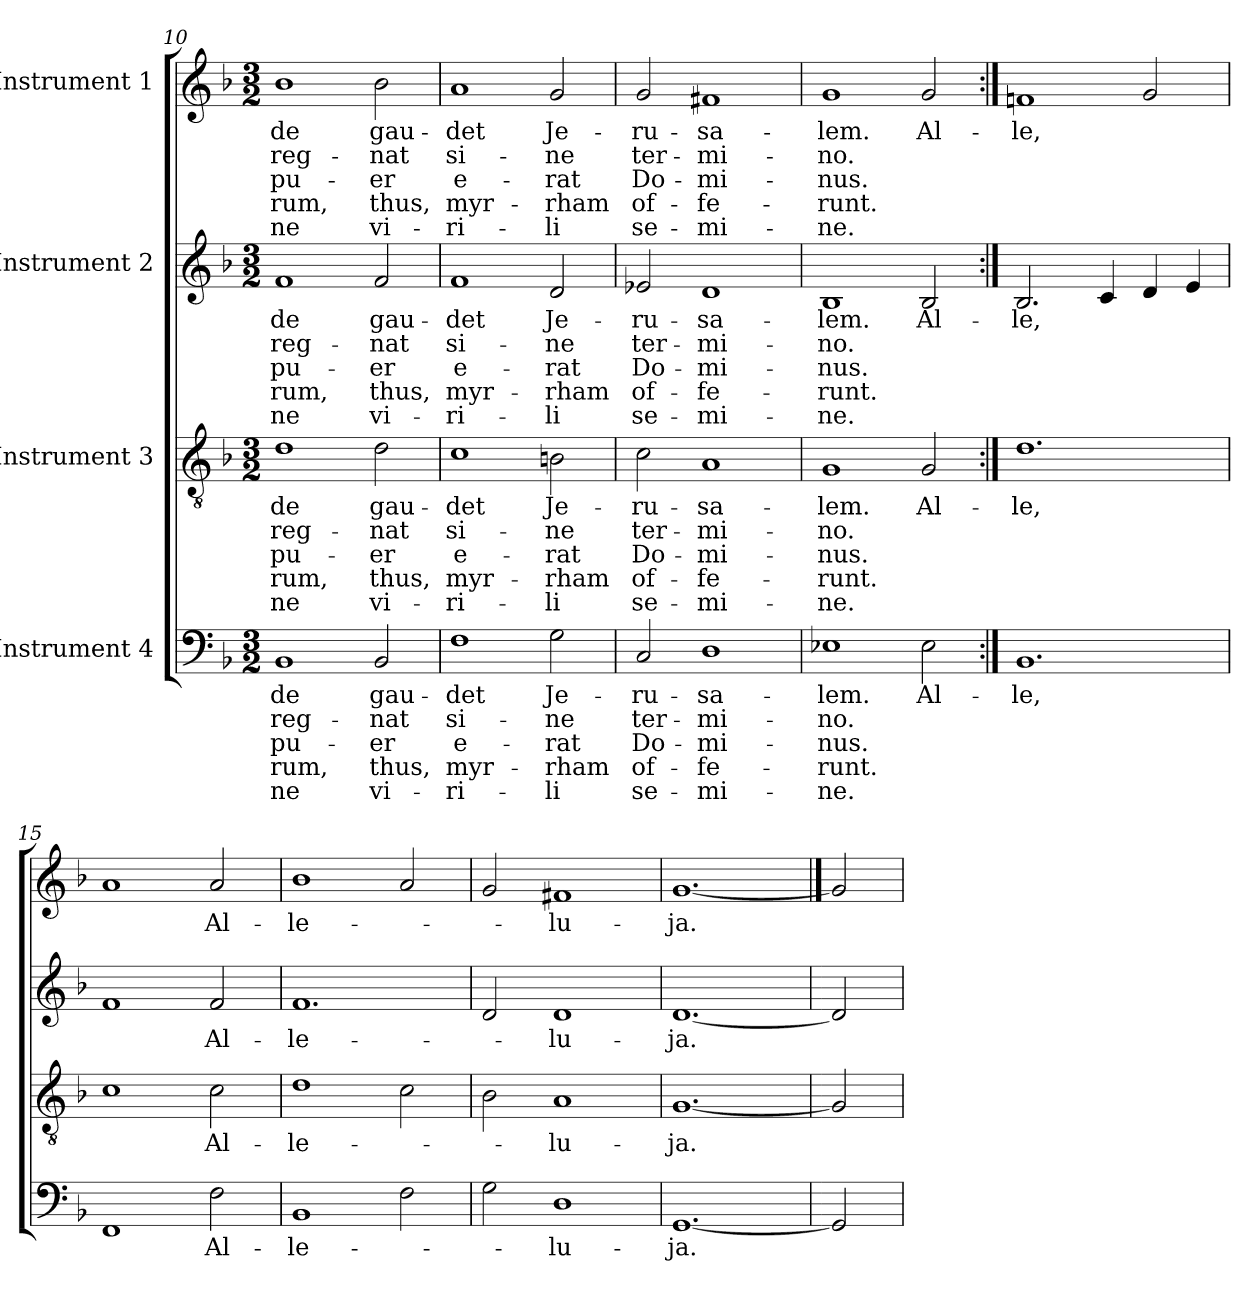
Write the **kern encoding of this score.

**kern	**text	**text	**text	**text	**text	**kern	**text	**text	**text	**text	**text	**kern	**text	**text	**text	**text	**text	**kern	**text	**text	**text	**text	**text
*part4	*part4	*part4	*part4	*part4	*part4	*part3	*part3	*part3	*part3	*part3	*part3	*part2	*part2	*part2	*part2	*part2	*part2	*part1	*part1	*part1	*part1	*part1	*part1
*staff4	*staff4	*staff4	*staff4	*staff4	*staff4	*staff3	*staff3	*staff3	*staff3	*staff3	*staff3	*staff2	*staff2	*staff2	*staff2	*staff2	*staff2	*staff1	*staff1	*staff1	*staff1	*staff1	*staff1
*I"Instrument 4	*	*	*	*	*	*I"Instrument 3	*	*	*	*	*	*I"Instrument 2	*	*	*	*	*	*I"Instrument 1	*	*	*	*	*
!!LO:LB:g=z
*clefF4	*	*	*	*	*	*clefGv2	*	*	*	*	*	*clefG2	*	*	*	*	*	*clefG2	*	*	*	*	*
*k[b-]	*	*	*	*	*	*k[b-]	*	*	*	*	*	*k[b-]	*	*	*	*	*	*k[b-]	*	*	*	*	*
*F:	*	*	*	*	*	*F:	*	*	*	*	*	*F:	*	*	*	*	*	*F:	*	*	*	*	*
*M3/2	*	*	*	*	*	*M3/2	*	*	*	*	*	*M3/2	*	*	*	*	*	*M3/2	*	*	*	*	*
=10	=10	=10	=10	=10	=10	=10	=10	=10	=10	=10	=10	=10	=10	=10	=10	=10	=10	=10	=10	=10	=10	=10	=10
!	!LO:LY:b:cj	!LO:LY:b:cj	!LO:LY:b:cj	!LO:LY:b:cj	!LO:LY:b:cj	!	!LO:LY:b:cj	!LO:LY:b:cj	!LO:LY:b:cj	!LO:LY:b:cj	!LO:LY:b:cj	!	!LO:LY:b:cj	!LO:LY:b:cj	!LO:LY:b:cj	!LO:LY:b:cj	!LO:LY:b:cj	!	!LO:LY:b:cj	!LO:LY:b:cj	!LO:LY:b:cj	!LO:LY:b:cj	!LO:LY:b:cj
1BB-	-de	reg-	-pu-	-rum,	ne	1d	-de	reg-	-pu-	-rum,	ne	1f	-de	reg-	-pu-	-rum,	ne	1b-	-de	reg-	-pu-	-rum,	ne
!	!LO:LY:b:cj	!LO:LY:b:cj	!LO:LY:b:cj	!LO:LY:b:cj	!LO:LY:b:cj	!	!LO:LY:b:cj	!LO:LY:b:cj	!LO:LY:b:cj	!LO:LY:b:cj	!LO:LY:b:cj	!	!LO:LY:b:cj	!LO:LY:b:cj	!LO:LY:b:cj	!LO:LY:b:cj	!LO:LY:b:cj	!	!LO:LY:b:cj	!LO:LY:b:cj	!LO:LY:b:cj	!LO:LY:b:cj	!LO:LY:b:cj
2BB-/	gau-	-nat	er	thus,	vi-	2d\	gau-	-nat	er	thus,	vi-	2f/	gau-	-nat	er	thus,	vi-	2b-\	gau-	-nat	er	thus,	vi-
=11	=11	=11	=11	=11	=11	=11	=11	=11	=11	=11	=11	=11	=11	=11	=11	=11	=11	=11	=11	=11	=11	=11	=11
!	!LO:LY:b:cj	!LO:LY:b:cj	!LO:LY:b:cj	!LO:LY:b	!LO:LY:b:cj	!	!LO:LY:b:cj	!LO:LY:b:cj	!LO:LY:b:cj	!LO:LY:b	!LO:LY:b:cj	!	!LO:LY:b:cj	!LO:LY:b:cj	!LO:LY:b:cj	!LO:LY:b	!LO:LY:b:cj	!	!LO:LY:b:cj	!LO:LY:b:cj	!LO:LY:b:cj	!LO:LY:b	!LO:LY:b:cj
1F	-det	si-	-e-	-myr-	-ri-	1c	-det	si-	-e-	-myr-	-ri-	1f	-det	si-	-e-	-myr-	-ri-	1a	-det	si-	-e-	-myr-	-ri-
!	!LO:LY:b:cj	!LO:LY:b:cj	!LO:LY:b:cj	!LO:LY:b:rj	!LO:LY:b:cj	!	!LO:LY:b:cj	!LO:LY:b:cj	!LO:LY:b:cj	!LO:LY:b:rj	!LO:LY:b:cj	!	!LO:LY:b:cj	!LO:LY:b:cj	!LO:LY:b:cj	!LO:LY:b:rj	!LO:LY:b:cj	!	!LO:LY:b:cj	!LO:LY:b:cj	!LO:LY:b:cj	!LO:LY:b:rj	!LO:LY:b:cj
2G\	-Je-	-ne	rat	rham	li	2Bn\	-Je-	-ne	rat	rham	li	2d/	-Je-	-ne	rat	rham	li	2g/	-Je-	-ne	rat	rham	li
=12	=12	=12	=12	=12	=12	=12	=12	=12	=12	=12	=12	=12	=12	=12	=12	=12	=12	=12	=12	=12	=12	=12	=12
!	!LO:LY:b:cj	!LO:LY:b:cj	!LO:LY:b:cj	!LO:LY:b:cj	!LO:LY:b:cj	!	!LO:LY:b:cj	!LO:LY:b:cj	!LO:LY:b:cj	!LO:LY:b:cj	!LO:LY:b:cj	!	!LO:LY:b:cj	!LO:LY:b:cj	!LO:LY:b:cj	!LO:LY:b:cj	!LO:LY:b:cj	!	!LO:LY:b:cj	!LO:LY:b:cj	!LO:LY:b:cj	!LO:LY:b:cj	!LO:LY:b:cj
2C/	ru-	-ter-	-Do-	-of-	-se-	2c\	ru-	-ter-	-Do-	-of-	-se-	2e-X/	ru-	-ter-	-Do-	-of-	-se-	2g/	ru-	-ter-	-Do-	-of-	-se-
!	!LO:LY:b:cj	!LO:LY:b:cj	!LO:LY:b:cj	!LO:LY:b:cj	!LO:LY:b:cj	!	!LO:LY:b:cj	!LO:LY:b:cj	!LO:LY:b:cj	!LO:LY:b:cj	!LO:LY:b:cj	!	!LO:LY:b:cj	!LO:LY:b:cj	!LO:LY:b:cj	!LO:LY:b:cj	!LO:LY:b:cj	!	!LO:LY:b:cj	!LO:LY:b:cj	!LO:LY:b:cj	!LO:LY:b:cj	!LO:LY:b:cj
1D	-sa-	-mi-	-mi-	-fe-	-mi-	1A	-sa-	-mi-	-mi-	-fe-	-mi-	1d	-sa-	-mi-	-mi-	-fe-	-mi-	1f#X	-sa-	-mi-	-mi-	-fe-	-mi-
=13	=13	=13	=13	=13	=13	=13	=13	=13	=13	=13	=13	=13	=13	=13	=13	=13	=13	=13	=13	=13	=13	=13	=13
!	!LO:LY:b:cj	!LO:LY:b:cj	!LO:LY:b:cj	!LO:LY:b:cj	!LO:LY:b:cj	!	!LO:LY:b:cj	!LO:LY:b:cj	!LO:LY:b:cj	!LO:LY:b:cj	!LO:LY:b:cj	!	!LO:LY:b:cj	!LO:LY:b:cj	!LO:LY:b:cj	!LO:LY:b:cj	!LO:LY:b:cj	!	!LO:LY:b:cj	!LO:LY:b:cj	!LO:LY:b:cj	!LO:LY:b:cj	!LO:LY:b:cj
1E-X	-lem.	no.	nus.	runt.	ne.	1G	-lem.	no.	nus.	runt.	ne.	1B-	-lem.	no.	nus.	runt.	ne.	1g	-lem.	no.	nus.	runt.	ne.
!	!LO:LY:b:cj	!	!	!	!	!	!LO:LY:b:cj	!	!	!	!	!	!LO:LY:b:cj	!	!	!	!	!	!LO:LY:b:cj	!	!	!	!
2E-\	Al-	.	.	.	.	2G/	Al-	.	.	.	.	2B-/	Al-	.	.	.	.	2g/	Al-	.	.	.	.
=14:|!	=14:|!	=14:|!	=14:|!	=14:|!	=14:|!	=14:|!	=14:|!	=14:|!	=14:|!	=14:|!	=14:|!	=14:|!	=14:|!	=14:|!	=14:|!	=14:|!	=14:|!	=14:|!	=14:|!	=14:|!	=14:|!	=14:|!	=14:|!
!	!LO:LY:b:cj	!	!	!	!	!	!LO:LY:b:cj	!	!	!	!	!	!LO:LY:b	!	!	!	!	!	!LO:LY:b:cj	!	!	!	!
1.BB-	-le,	.	.	.	.	1.d	-le,	.	.	.	.	2.B-/	-le,	.	.	.	.	1fn	-le,	.	.	.	.
.	.	.	.	.	.	.	.	.	.	.	.	4c/	.	.	.	.	.	.	.	.	.	.	.
.	.	.	.	.	.	.	.	.	.	.	.	4d/	.	.	.	.	.	2g/	.	.	.	.	.
.	.	.	.	.	.	.	.	.	.	.	.	4e/	.	.	.	.	.	.	.	.	.	.	.
=15	=15	=15	=15	=15	=15	=15	=15	=15	=15	=15	=15	=15	=15	=15	=15	=15	=15	=15	=15	=15	=15	=15	=15
1FF	.	.	.	.	.	1c	.	.	.	.	.	1f	.	.	.	.	.	1a	.	.	.	.	.
!	!LO:LY:b:cj	!	!	!	!	!	!LO:LY:b:cj	!	!	!	!	!	!LO:LY:b:cj	!	!	!	!	!	!LO:LY:b:cj	!	!	!	!
2F\	Al-	.	.	.	.	2c\	Al-	.	.	.	.	2f/	Al-	.	.	.	.	2a/	Al-	.	.	.	.
=16	=16	=16	=16	=16	=16	=16	=16	=16	=16	=16	=16	=16	=16	=16	=16	=16	=16	=16	=16	=16	=16	=16	=16
!	!LO:LY:b:cj	!	!	!	!	!	!LO:LY:b:cj	!	!	!	!	!	!LO:LY:b:cj	!	!	!	!	!	!LO:LY:b:cj	!	!	!	!
1BB-	-le-	.	.	.	.	1d	-le-	.	.	.	.	1.f	-le-	.	.	.	.	1b-	-le-	.	.	.	.
2F\	.	.	.	.	.	2c\	.	.	.	.	.	.	.	.	.	.	.	2a/	.	.	.	.	.
=17	=17	=17	=17	=17	=17	=17	=17	=17	=17	=17	=17	=17	=17	=17	=17	=17	=17	=17	=17	=17	=17	=17	=17
2G\	.	.	.	.	.	2B-\	.	.	.	.	.	2d/	.	.	.	.	.	2g/	.	.	.	.	.
!	!LO:LY:b:cj	!	!	!	!	!	!LO:LY:b:cj	!	!	!	!	!	!LO:LY:b:cj	!	!	!	!	!	!LO:LY:b:cj	!	!	!	!
1D	-lu-	.	.	.	.	1A	-lu-	.	.	.	.	1d	-lu-	.	.	.	.	1f#X	-lu-	.	.	.	.
=18	=18	=18	=18	=18	=18	=18	=18	=18	=18	=18	=18	=18	=18	=18	=18	=18	=18	=18	=18	=18	=18	=18	=18
!	!LO:LY:b:cj	!	!	!	!	!	!LO:LY:b:cj	!	!	!	!	!	!LO:LY:b:cj	!	!	!	!	!	!LO:LY:b:cj	!	!	!	!
[1.GG	-ja.	.	.	.	.	[1.G	-ja.	.	.	.	.	[1.d	-ja.	.	.	.	.	[1.g	-ja.	.	.	.	.
=19	==19	==19	==19	==19	==19	=19	==19	==19	==19	==19	==19	=19	==19	==19	==19	==19	==19	==19	==19	==19	==19	==19	==19
2GG]	.	.	.	.	.	2G]	.	.	.	.	.	2d]	.	.	.	.	.	2g]	.	.	.	.	.
=	=	=	=	=	=	=	=	=	=	=	=	=	=	=	=	=	=	=	=	=	=	=	=
*-	*-	*-	*-	*-	*-	*-	*-	*-	*-	*-	*-	*-	*-	*-	*-	*-	*-	*-	*-	*-	*-	*-	*-
